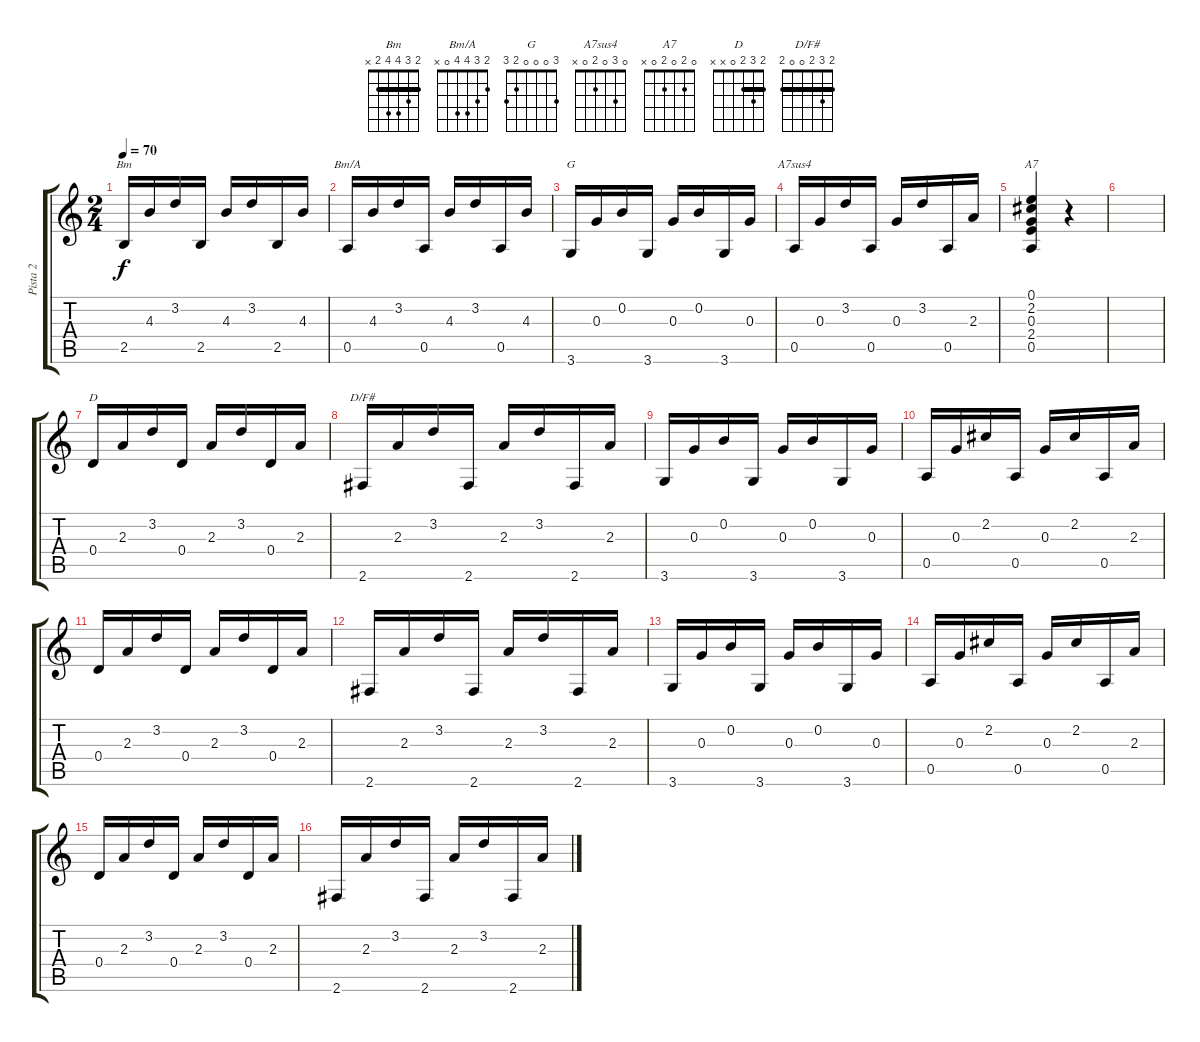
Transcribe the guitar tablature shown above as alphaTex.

\track ("Pista 2" "Pista 2") {instrument acousticguitarsteel}
\staff {score tabs}
\tuning (E4 B3 G3 D3 A2 E2) {hide}
\chord ("Bm" 2 3 4 4 2 x) {barre 2}
\chord ("Bm/A" 2 3 4 4 0 x)
\chord ("G" 3 0 0 0 2 3)
\chord ("A7sus4" 0 3 0 2 0 x)
\chord ("A7" 0 2 0 2 0 x)
\chord ("D" 2 3 2 0 x x) {barre 2}
\chord ("D/F#" 2 3 2 0 0 2) {barre 2}
\ts (2 4)
\tempo 70
\clef g2
\ks c
2.5.16{ch "Bm" dy f} 4.3.16 3.2.16 2.5.16 4.3.16 3.2.16 2.5.16 4.3.16 |
0.5.16{ch "Bm/A"} 4.3.16 3.2.16 0.5.16 4.3.16 3.2.16 0.5.16 4.3.16 |
3.6.16{ch "G"} 0.3.16 0.2.16 3.6.16 0.3.16 0.2.16 3.6.16 0.3.16 |
0.5.16{ch "A7sus4"} 0.3.16 3.2.16 0.5.16 0.3.16 3.2.16 0.5.16 2.3.16 |
(0.1 2.2 0.3 2.4 0.5).4{ch "A7"} r.4 |
|
0.4.16{ch "D"} 2.3.16 3.2.16 0.4.16 2.3.16 3.2.16 0.4.16 2.3.16 |
2.6.16{ch "D/F#"} 2.3.16 3.2.16 2.6.16 2.3.16 3.2.16 2.6.16 2.3.16 |
3.6.16 0.3.16 0.2.16 3.6.16 0.3.16 0.2.16 3.6.16 0.3.16 |
0.5.16 0.3.16 2.2.16 0.5.16 0.3.16 2.2.16 0.5.16 2.3.16 |
0.4.16 2.3.16 3.2.16 0.4.16 2.3.16 3.2.16 0.4.16 2.3.16 |
2.6.16 2.3.16 3.2.16 2.6.16 2.3.16 3.2.16 2.6.16 2.3.16 |
3.6.16 0.3.16 0.2.16 3.6.16 0.3.16 0.2.16 3.6.16 0.3.16 |
0.5.16 0.3.16 2.2.16 0.5.16 0.3.16 2.2.16 0.5.16 2.3.16 |
0.4.16 2.3.16 3.2.16 0.4.16 2.3.16 3.2.16 0.4.16 2.3.16 |
2.6.16 2.3.16 3.2.16 2.6.16 2.3.16 3.2.16 2.6.16 2.3.16
